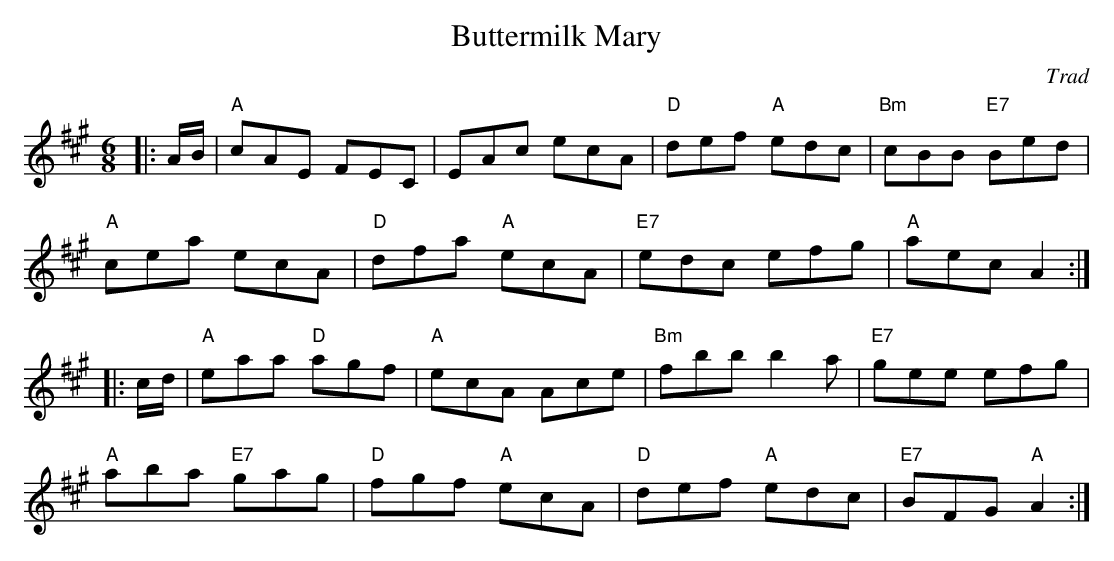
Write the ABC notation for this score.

X:1
T:Buttermilk Mary
O:Trad
M:6/8
L:1/8
K:A
|:A/B/|"A"cAE FEC|EAc ecA|"D"def "A"edc|"Bm"cBB "E7"Bed|
"A"cea ecA|"D"dfa "A"ecA|"E7"edc efg|"A"aec A2:|
|:c/d/|"A"eaa "D"agf|"A"ecA Ace|"Bm"fbb b2a|"E7"gee efg|
"A"aba "E7"gag|"D"fgf "A"ecA|"D"def "A"edc|"E7"BFG "A"A2:|
